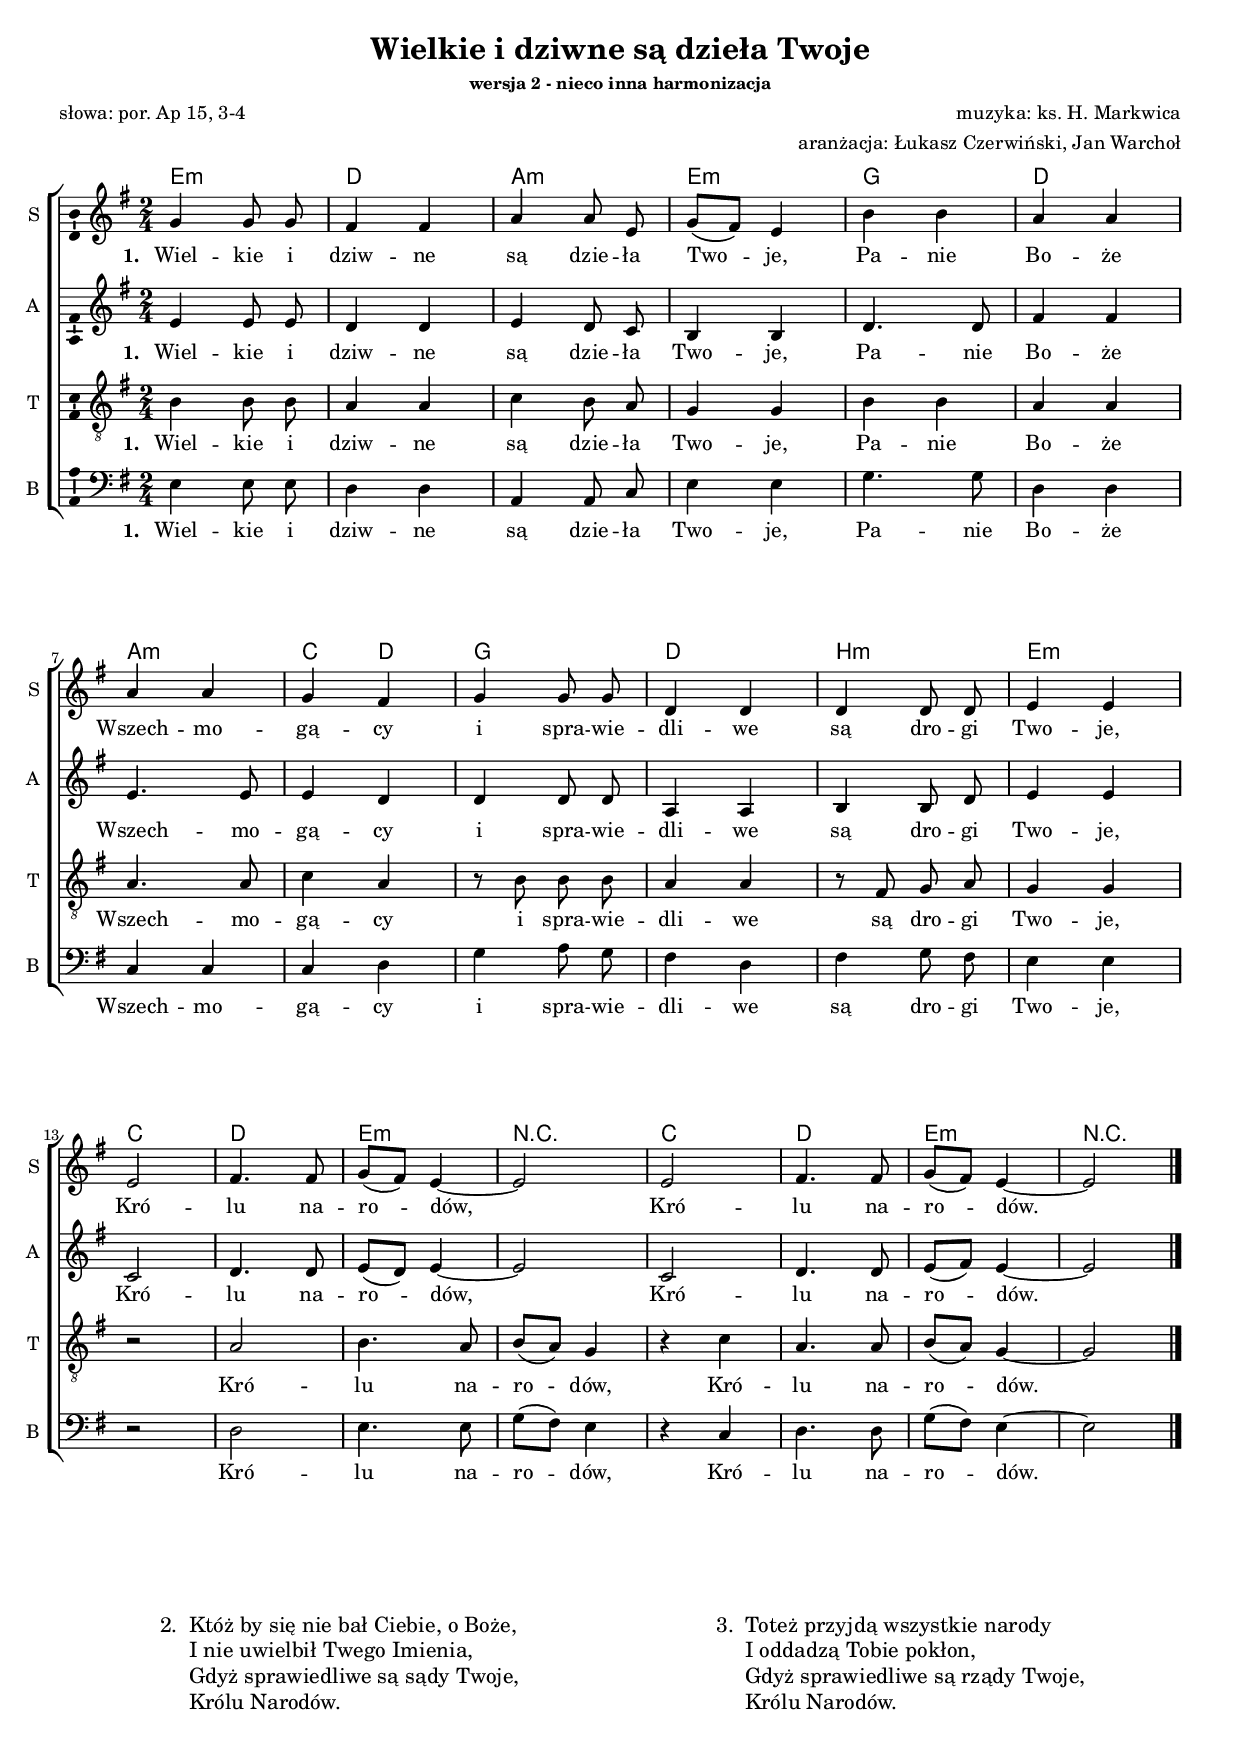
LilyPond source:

\version "2.12.3"

%{TODO:
  h moll w takcie 11 dość znacznie się zmienia w trakcie taktu -
  zapisywać jako oddzielne akordy?
%}

\header	{
  title = "Wielkie i dziwne są dzieła Twoje"
  subsubtitle = "wersja 2 - nieco inna harmonizacja"
  composer = "muzyka: ks. H. Markwica"
  arranger = "aranżacja: Łukasz Czerwiński, Jan Warchoł"
  poet = "słowa: por. Ap 15, 3-4"
}
commonprops = {
  \autoBeamOff
  \key g \major
  \time 2/4
  \tempo 4=90
  \set Score.tempoHideNote = ##t
}
\paper {
  system-count = #3
  markup-system-spacing #'basic-distance = #15
  ragged-last-bottom = ##f
}
#(set-global-staff-size 16.5)
%--------------------------------MELODY--------------------------------
sopranomelody = \relative c'' {
  g4 g8 g | fis4 fis | a a8 e | g8 ([fis8]) e4 |
  b'4 b4 | a4 a | a a4 | g4 fis |
  g g8 g | d4 d | d d8 d | e4 e | \break
  % 13: Królu narodów...
  e2 | fis4. fis8 | g ([fis]) e4 ~ | e2 |
  e2 | fis4. fis8 | g ([fis]) e4 ~ | e2
  \bar "|."
}

altomelody = \relative f' {
  e4 e8 e | d4 d | e d8 c | b4 b4 |
  d4. d8 | fis4 fis | e4. e8 | e4 d |
  d d8 d8 | a4 a | b b8 d8 | e4 e |
  % 13: Królu narodów...
  c2 | d4. d8 | e8 ([d]) e4 ~ | e2 |
  c2 | d4. d8 | e8 ([fis8]) e4 ~ | e2
  \bar "|."
}
tenormelody = \relative c' {
  b4 b8 b8 | a4 a | c4 b8 a8 | g4 g4 |
  b4 b4 | a4 a4 | a4. a8 | c4 a4 |
  r8 b b b | a4 a | r8 fis g a | g4 g |
  % 13: Królu narodów...
  r2 | a | b4. a8 | b ([a]) g4 |
  r4 c4 | a4. a8 | b8 ([a8]) g4 ~ | g2
  \bar "|."
}
bassmelody = \relative f {
  e4 e8 e8 | d4 d | a4 a8 c8 | e4 e4 |
  g4. g8 | d4 d4 | c4 c4 | c4 d4 |
  g a8 g | fis4 d | fis g8 fis | e4 e |
  % 13: Królu narodów...
  r2 | d2 | e4. e8 | g8 ([fis]) e4 |
  r4 c4 | d4. d8 | g8 ([fis8]) e4 ~ | e2
  \bar "|."
}
akordy = \chordmode {
  e2:m d a:m e:m g d
  a2:m c4 d g2 d b:m e:m
  %Królu narodów
  c2 d e:m r
  c2 d e:m r
}
%--------------------------------LYRICS--------------------------------
text =  \lyricmode {
  \set stanza = "1. "
  Wiel -- kie i dziw -- ne są dzie -- ła Two -- je,
  Pa -- nie Bo -- że Wszech -- mo -- gą -- cy
  i spra -- wie -- dli -- we są dro -- gi Two -- je,
  Kró -- lu na -- ro -- dów,
  Kró -- lu na -- ro -- dów.
}
stanzas = \markup {
  \fill-line {
    \large {
      \hspace #0.1
      \line {
        "2. "
        \column	{
          "Któż by się nie bał Ciebie, o Boże,"
          "I nie uwielbił Twego Imienia,"
          "Gdyż sprawiedliwe są sądy Twoje,"
          "Królu Narodów."
        }
      }
      \hspace #0.1
      \line {
        "3. "
        \column {
          "Toteż przyjdą wszystkie narody"
          "I oddadzą Tobie pokłon,"
          "Gdyż sprawiedliwe są rządy Twoje,"
          "Królu Narodów."
        }
      }
      \hspace #0.1
    }
  }
}
%--------------------------------ALL-FILE VARIABLE--------------------------------

fourstaveschoir = {
  \new ChoirStaff <<
    \new ChordNames { \germanChords \akordy }
    \new Staff = soprano {
      \clef treble
      \set Staff.instrumentName = "S "
      \set Staff.shortInstrumentName = "S "
      \new Voice = soprano {
        \commonprops
        \set Voice.midiInstrument = "clarinet"
        \sopranomelody
      }
    }
    \new Lyrics = sopranolyrics \lyricsto soprano \text

    \new Staff = alto {
      \clef treble
      \set Staff.instrumentName = "A "
      \set Staff.shortInstrumentName = "A "
      \new Voice = alto {
        \commonprops
        \set Voice.midiInstrument = "english horn"
        \altomelody
      }
    }
    \new Lyrics = altolyrics \lyricsto alto \text

    \new Staff = tenor {
      \clef "treble_8"
      \set Staff.instrumentName = "T "
      \set Staff.shortInstrumentName = "T "
      \new Voice = tenor {
        \commonprops
        \set Voice.midiInstrument = "english horn"
        \tenormelody
      }
    }
    \new Lyrics = tenorlyrics \lyricsto tenor \text

    \new Staff = bass {
      \clef bass
      \set Staff.instrumentName = "B "
      \set Staff.shortInstrumentName = "B "
      \new Voice = bass {
        \commonprops
        \set Voice.midiInstrument = "clarinet"
        \bassmelody
      }
    }
    \new Lyrics = basslyrics \lyricsto bass \text
  >>
}

%---------------------------------MIDI---------------------------------
\score {
  \unfoldRepeats \fourstaveschoir
  \midi {
    \context {
      \Staff \remove "Staff_performer"
    }
    \context {
      \Voice
      \consists "Staff_performer"
      \remove "Dynamic_performer"
    }
  }
}

%--------------------------------LAYOUT--------------------------------
\score {
  \fourstaveschoir
  \layout {
    indent = 0\cm
    \context {
      \Staff \consists "Ambitus_engraver"
    }
  }
}

\stanzas
